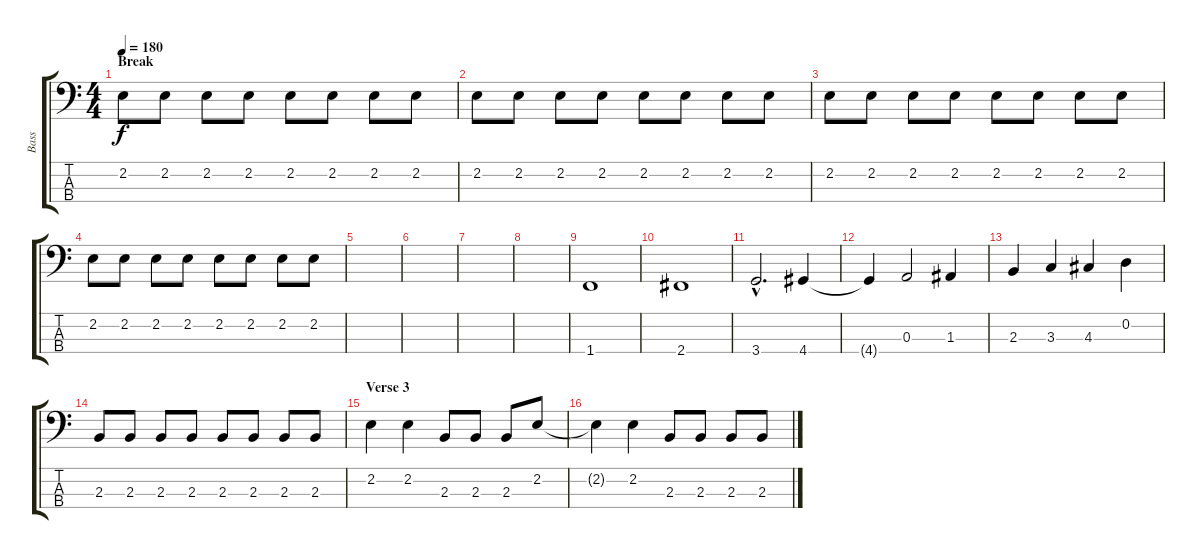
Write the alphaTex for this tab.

\track ("Bass" "Bass") {instrument electricbassfinger}
\staff {score tabs}
\tuning (G2 D2 A1 E1) {hide}
\ts (4 4)
\section ("" "Break")
\tempo 180
\clef f4
\ks c
2.2.8{dy f} 2.2.8 2.2.8 2.2.8 2.2.8 2.2.8 2.2.8 2.2.8 |
2.2.8 2.2.8 2.2.8 2.2.8 2.2.8 2.2.8 2.2.8 2.2.8 |
2.2.8 2.2.8 2.2.8 2.2.8 2.2.8 2.2.8 2.2.8 2.2.8 |
2.2.8 2.2.8 2.2.8 2.2.8 2.2.8 2.2.8 2.2.8 2.2.8 |
|
|
|
|
1.4.1 |
2.4.1 |
3.4{hac}.2{d} 4.4.4 |
4.4{t}.4 0.3.2 1.3.4 |
2.3.4 3.3.4 4.3.4 0.2.4 |
2.3.8 2.3.8 2.3.8 2.3.8 2.3.8 2.3.8 2.3.8 2.3.8 |
\section ("" "Verse 3")
2.2.4 2.2.4 2.3.8 2.3.8 2.3.8 2.2.8 |
2.2{t}.4 2.2.4 2.3.8 2.3.8 2.3.8 2.3.8
